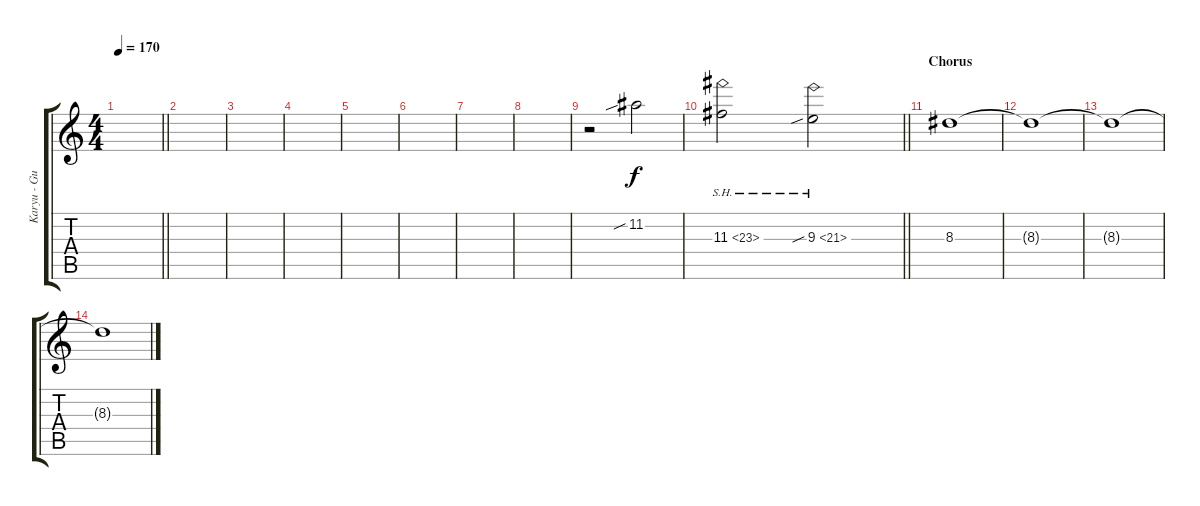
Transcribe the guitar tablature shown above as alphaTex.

\track ("Karyu - Guitar 3" "Karyu - Gu") {instrument electricguitarclean}
\staff {score tabs}
\tuning (E4 B3 G3 D3 A2 E2) {hide}
\ts (4 4)
\tempo 170
\clef g2
\barLineRight lightlight
\ks c
|
\section ("" "")
|
|
|
|
|
|
|
r.2{instrument distortionguitar} 11.2{sib}.2 |
\barLineRight lightlight
11.3{sh 12}.2 9.3{sh 12 sib}.2 |
\section ("" "Chorus")
8.3.1 |
8.3{t}.1 |
8.3{t}.1 |
8.3{t}.1
